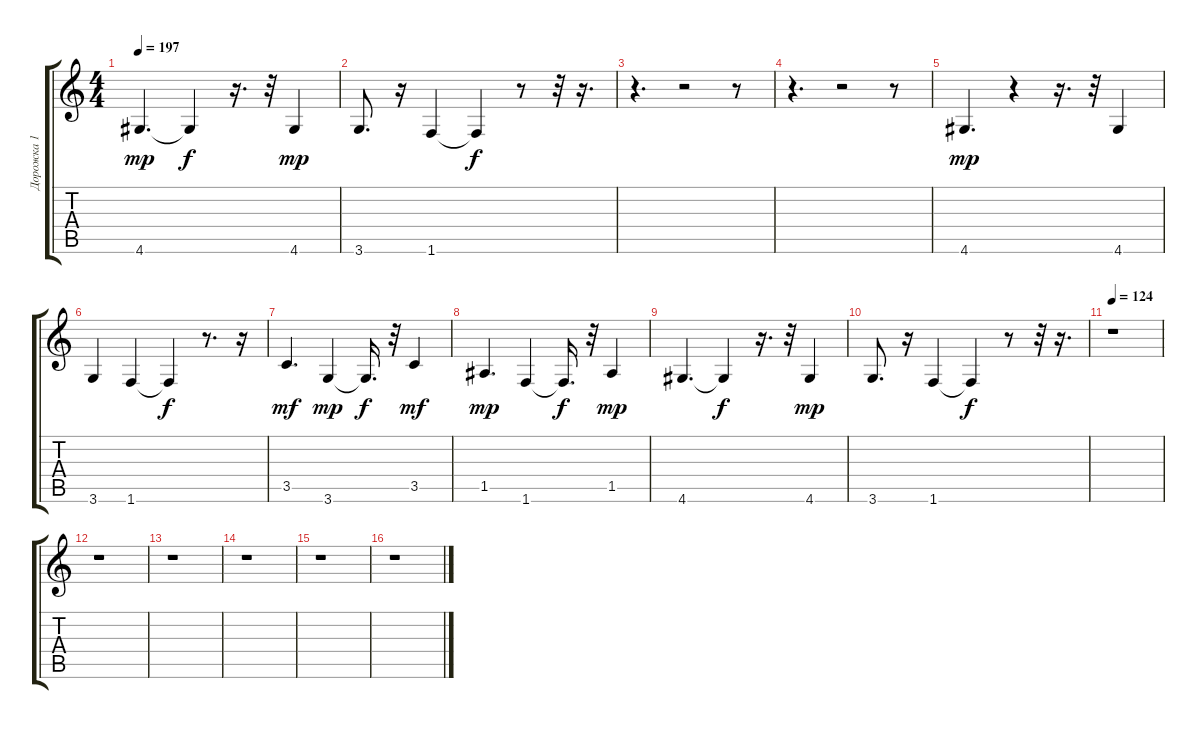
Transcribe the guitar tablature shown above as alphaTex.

\track ("Дорожка 1" "Дорожка 1") {instrument slapbass1}
\staff {score tabs}
\tuning (E4 B3 G3 D3 A2 E2) {hide}
\ts (4 4)
\tempo 197
\clef g2
\ks c
4.6.4{d dy mp} 4.6{t}.4{dy f} r.16{d} r.32 4.6.4{dy mp} |
3.6.8{d} r.16 1.6.4 1.6{t}.4{dy f} r.8 r.32 r.16{d} |
r.4{d} r.2 r.8 |
r.4{d} r.2 r.8 |
4.6.4{d dy mp} r.4 r.16{d} r.32 4.6.4 |
3.6.4 1.6.4 1.6{t}.4{dy f} r.8{d} r.16 |
3.5.4{d dy mf} 3.6.4{dy mp} 3.6{t}.16{d dy f} r.32 3.5.4{dy mf} |
1.5.4{d dy mp} 1.6.4 1.6{t}.16{d dy f} r.32 1.5.4{dy mp} |
4.6.4{d} 4.6{t}.4{dy f} r.16{d} r.32 4.6.4{dy mp} |
3.6.8{d} r.16 1.6.4 1.6{t}.4{dy f} r.8 r.32 r.16{d} |
\tempo 124
r.1 |
r.1 |
r.1 |
r.1 |
r.1 |
r.1
